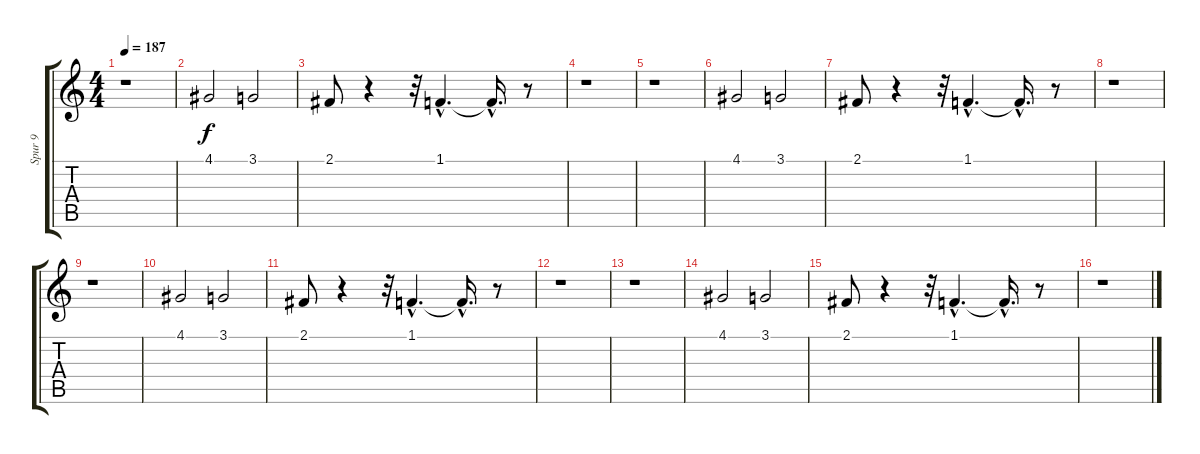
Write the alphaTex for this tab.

\track ("Spur 9" "Spur 9") {instrument clarinet}
\staff {score tabs}
\tuning (E4 B3 G3 D3 A2 E2) {hide}
\ts (4 4)
\tempo 187
\clef g2
\ks c
r.1{dy f} |
4.1.2 3.1.2 |
2.1.8 r.4 r.32 1.1{hac}.4{d} 1.1{hac t}.16{d} r.8 |
r.1 |
r.1 |
4.1.2 3.1.2 |
2.1.8 r.4 r.32 1.1{hac}.4{d} 1.1{hac t}.16{d} r.8 |
r.1 |
r.1 |
4.1.2 3.1.2 |
2.1.8 r.4 r.32 1.1{hac}.4{d} 1.1{hac t}.16{d} r.8 |
r.1 |
r.1 |
4.1.2 3.1.2 |
2.1.8 r.4 r.32 1.1{hac}.4{d} 1.1{hac t}.16{d} r.8 |
r.1
